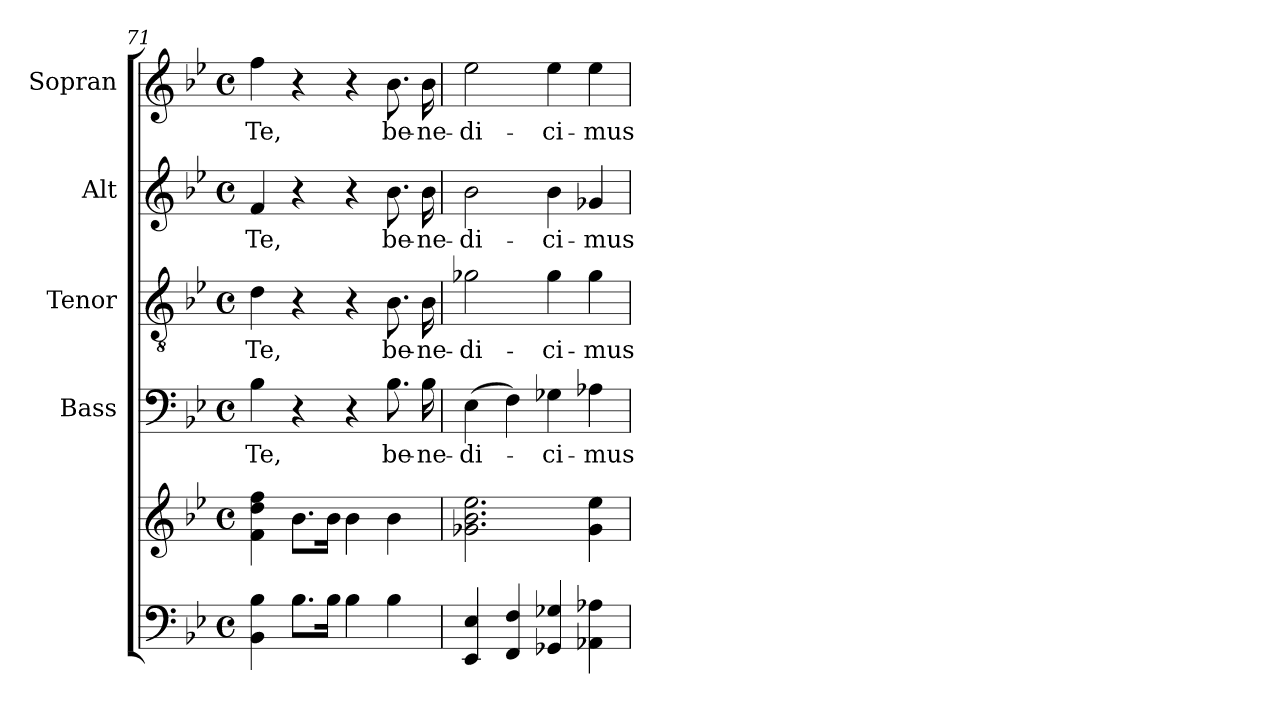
**kern	**kern	**kern	**text	**kern	**text	**kern	**text	**kern	**text
*part5	*part5	*part4	*part4	*part3	*part3	*part2	*part2	*part1	*part1
*staff6	*staff5	*staff4	*staff4	*staff3	*staff3	*staff2	*staff2	*staff1	*staff1
*	*	*I"Bass	*	*I"Tenor	*	*I"Alt	*	*I"Sopran	*
*	*	*I'B.	*	*I'T.	*	*I'A.	*	*I'S.	*
*clefF4	*clefG2	*clefF4	*	*clefGv2	*	*clefG2	*	*clefG2	*
*k[b-e-]	*k[b-e-]	*k[b-e-]	*	*k[b-e-]	*	*k[b-e-]	*	*k[b-e-]	*
*B-:	*B-:	*B-:	*	*B-:	*	*B-:	*	*B-:	*
*M4/4	*M4/4	*M4/4	*	*M4/4	*	*M4/4	*	*M4/4	*
*met(c)	*met(c)	*met(c)	*	*met(c)	*	*met(c)	*	*met(c)	*
=71	=71	=71	=71	=71	=71	=71	=71	=71	=71
!	!	!	!LO:LY:b	!	!LO:LY:b	!	!LO:LY:b	!	!LO:LY:b
4BB-\ 4B-\	4f\ 4dd\ 4ff\	4B-\	Te,	4d\	Te,	4f/	Te,	4ff\	Te,
8.B-\L	8.b-\L	4r	.	4r	.	4r	.	4r	.
16B-\Jk	16b-\Jk	.	.	.	.	.	.	.	.
4B-\	4b-\	4r	.	4r	.	4r	.	4r	.
!	!	!	!LO:LY:b	!	!LO:LY:b	!	!LO:LY:b	!	!LO:LY:b
4B-\	4b-\	8.B-\	be-	8.B-\	be-	8.b-\	be-	8.b-\	be-
!	!	!	!LO:LY:b	!	!LO:LY:b	!	!LO:LY:b	!	!LO:LY:b
.	.	16B-\	-ne-	16B-\	-ne-	16b-\	-ne-	16b-\	-ne-
=72	=72	=72	=72	=72	=72	=72	=72	=72	=72
!	!	!	!LO:LY:b	!	!LO:LY:b	!	!LO:LY:b	!	!LO:LY:b
4EE-/ 4E-/	2.g-X\ 2.b-\ 2.ee-\	(>4E-\	-di-	2g-X\	-di-	2b-\	-di-	2ee-\	-di-
4FF/ 4F/	.	4F\)	.	.	.	.	.	.	.
!	!	!	!LO:LY:b	!	!LO:LY:b	!	!LO:LY:b	!	!LO:LY:b
4GG-X/ 4G-X/	.	4G-X\	-ci-	4g-\	-ci-	4b-\	-ci-	4ee-\	-ci-
!	!	!	!LO:LY:b	!	!LO:LY:b	!	!LO:LY:b	!	!LO:LY:b
4AA-X\ 4A-X\	4g-\ 4ee-\	4A-X\	-mus	4g-\	-mus	4g-X/	-mus	4ee-\	-mus
=	=	=	=	=	=	=	=	=	=
*-	*-	*-	*-	*-	*-	*-	*-	*-	*-
